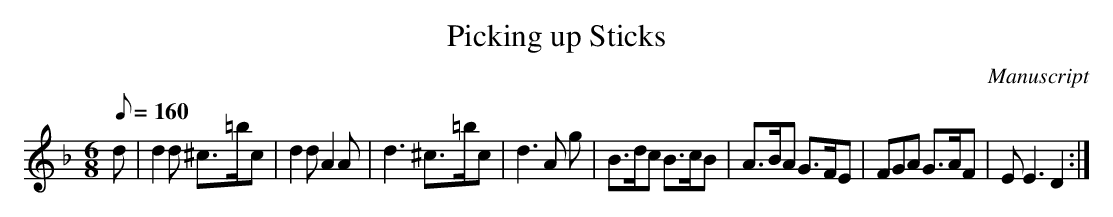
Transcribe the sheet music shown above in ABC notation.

X:1
T: Picking up Sticks
M:6/8
L:1/8
Q:160
O:Manuscript
K:F
d | d2 d ^c>=bc | d2 d A2 A | d3 ^c>=bc | d3 A g | B>dc B>cB | A>BA G>FE | FGA G>AF | EE3 D2 :|
